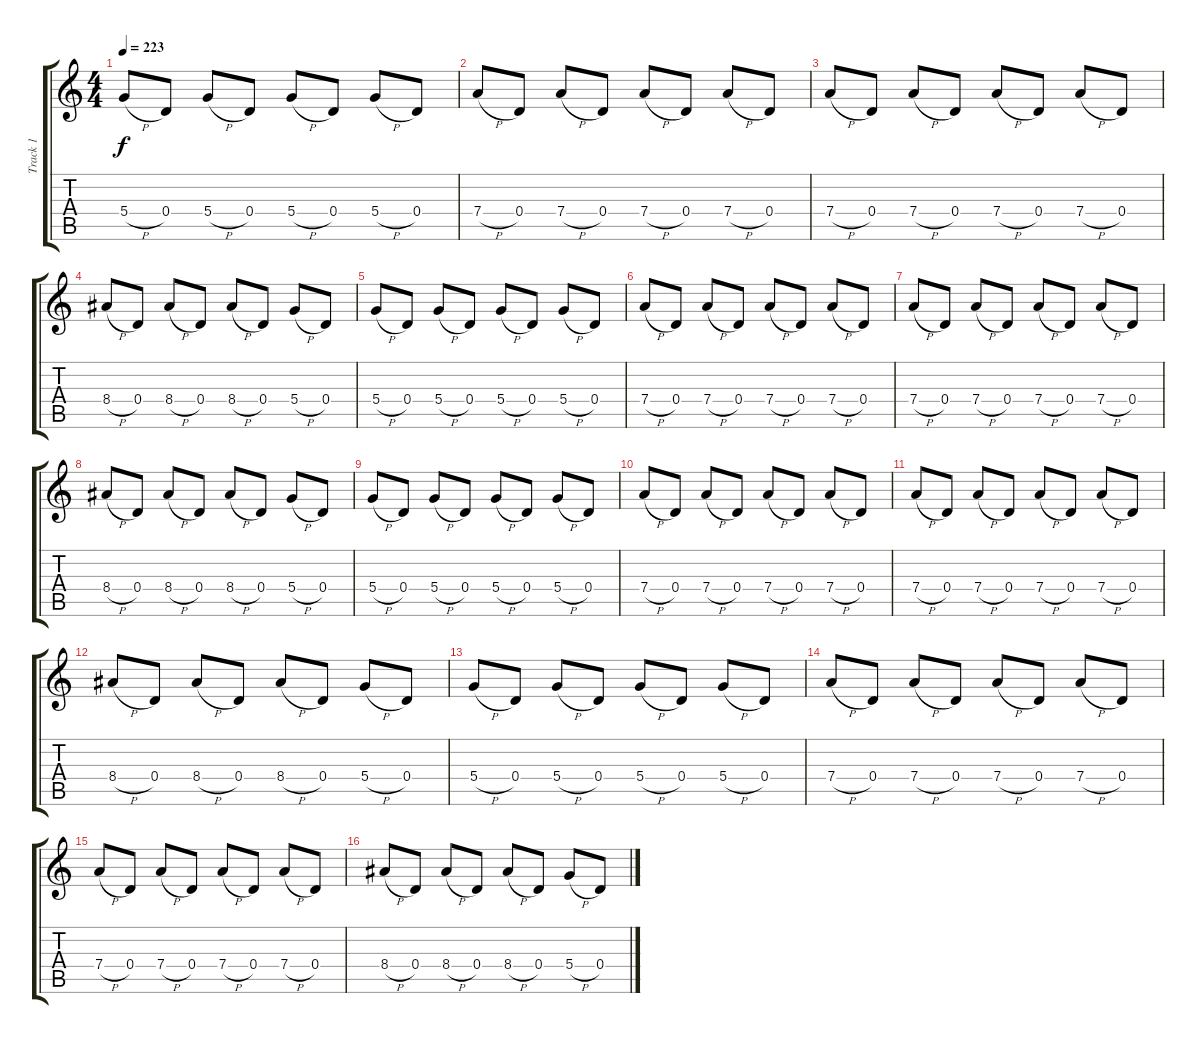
\track ("Track 1" "Track 1") {instrument distortionguitar}
\staff {score tabs}
\tuning (E4 B3 G3 D3 A2 D2) {hide}
\ts (4 4)
\tempo 223
\clef g2
\ks c
5.4{h}.8{dy f} 0.4.8 5.4{h}.8 0.4.8 5.4{h}.8 0.4.8 5.4{h}.8 0.4.8 |
7.4{h}.8 0.4.8 7.4{h}.8 0.4.8 7.4{h}.8 0.4.8 7.4{h}.8 0.4.8 |
7.4{h}.8 0.4.8 7.4{h}.8 0.4.8 7.4{h}.8 0.4.8 7.4{h}.8 0.4.8 |
8.4{h}.8 0.4.8 8.4{h}.8 0.4.8 8.4{h}.8 0.4.8 5.4{h}.8 0.4.8 |
5.4{h}.8 0.4.8 5.4{h}.8 0.4.8 5.4{h}.8 0.4.8 5.4{h}.8 0.4.8 |
7.4{h}.8 0.4.8 7.4{h}.8 0.4.8 7.4{h}.8 0.4.8 7.4{h}.8 0.4.8 |
7.4{h}.8 0.4.8 7.4{h}.8 0.4.8 7.4{h}.8 0.4.8 7.4{h}.8 0.4.8 |
8.4{h}.8 0.4.8 8.4{h}.8 0.4.8 8.4{h}.8 0.4.8 5.4{h}.8 0.4.8 |
5.4{h}.8 0.4.8 5.4{h}.8 0.4.8 5.4{h}.8 0.4.8 5.4{h}.8 0.4.8 |
7.4{h}.8 0.4.8 7.4{h}.8 0.4.8 7.4{h}.8 0.4.8 7.4{h}.8 0.4.8 |
7.4{h}.8 0.4.8 7.4{h}.8 0.4.8 7.4{h}.8 0.4.8 7.4{h}.8 0.4.8 |
8.4{h}.8 0.4.8 8.4{h}.8 0.4.8 8.4{h}.8 0.4.8 5.4{h}.8 0.4.8 |
5.4{h}.8 0.4.8 5.4{h}.8 0.4.8 5.4{h}.8 0.4.8 5.4{h}.8 0.4.8 |
7.4{h}.8 0.4.8 7.4{h}.8 0.4.8 7.4{h}.8 0.4.8 7.4{h}.8 0.4.8 |
7.4{h}.8 0.4.8 7.4{h}.8 0.4.8 7.4{h}.8 0.4.8 7.4{h}.8 0.4.8 |
8.4{h}.8 0.4.8 8.4{h}.8 0.4.8 8.4{h}.8 0.4.8 5.4{h}.8 0.4.8
